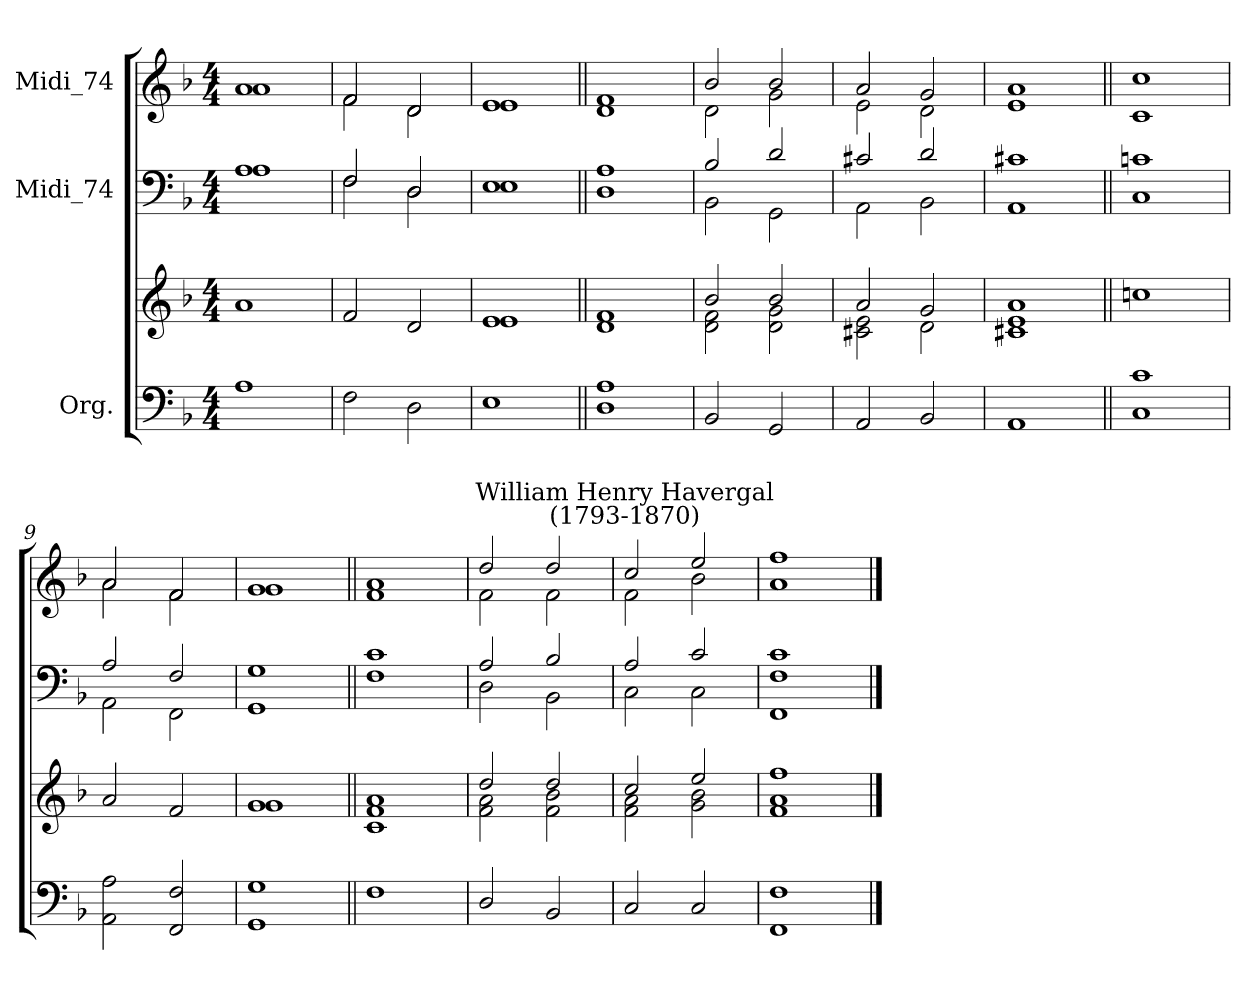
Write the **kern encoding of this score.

**kern	**kern	**kern	**kern
*part3	*part3	*part2	*part1
*staff4	*staff3	*staff2	*staff1
*I"Org.	*	*I"Midi_74	*I"Midi_74
*clefF4	*clefG2	*clefF4	*clefG2
*k[b-]	*k[b-]	*k[b-]	*k[b-]
*F:	*F:	*F:	*F:
*M4/4	*M4/4	*M4/4	*M4/4
=1	=1	=1	=1
*	*^	*^	*^
1A	1a/	1ryy	1A/	1A\	1a/	1a\
=2	=2	=2	=2	=2	=2	=2
2F	2f/	1ryy	2F/	2F\	2f/	2f\
2D	2d/	.	2D/	2D\	2d/	2d\
=3	=3	=3	=3	=3	=3	=3
1E	1e/	1e\	1E/	1E\	1e/	1e\
=4||	=4||	=4||	=4||	=4||	=4||	=4||
1D 1A	1f/	1d\	1A/	1D\	1f/	1d\
=5	=5	=5	=5	=5	=5	=5
2BB-	2b-/	2d\ 2f\	2B-/	2BB-\	2b-/	2d\
2GG	2b-/	2d\ 2g\	2d/	2GG\	2b-/	2g\
=6	=6	=6	=6	=6	=6	=6
2AA	2a/	2c#X\ 2e\	2c#X/	2AA\	2a/	2e\
2BB-	2g/	2d\	2d/	2BB-\	2g/	2d\
=7	=7	=7	=7	=7	=7	=7
1AA	1a/	1c#X\ 1e\	1c#X/	1AA\	1a/	1e\
=8||	=8||	=8||	=8||	=8||	=8||	=8||
1C 1c	1ccn/	1ryy	1cn/	1C\	1cc/	1c\
=9	=9	=9	=9	=9	=9	=9
2AA 2A	2a/	1ryy	2A/	2AA\	2a/	2a\
2FF 2F	2f/	.	2F/	2FF\	2f/	2f\
=10	=10	=10	=10	=10	=10	=10
1GG 1G	1g/	1g\	1G/	1GG\	1g/	1g\
=11||	=11||	=11||	=11||	=11||	=11||	=11||
1F	1a/	1c\ 1f\	1c/	1F\	1a/	1f\
=12	=12	=12	=12	=12	=12	=12
2D/	2dd/	2f\ 2a\	2A/	2D\	2dd/	2f\
2BB-	2dd/	2f\ 2b-\	2B-/	2BB-\	2dd/	2f\
=13	=13	=13	=13	=13	=13	=13
!	!	!	!	!	!LO:TX:a:cj:t=William Henry Havergal\n(1793-1870)	!
2C	2cc/	2f\ 2a\	2A/	2C\	2cc/	2f\
2C	2ee/	2g\ 2b-\	2c/	2C\	2ee/	2b-\
=14	=14	=14	=14	=14	=14	=14
1FF 1F	1ff/	1f\ 1a\	1c/	1FF\ 1F\	1ff/	1a\
*	*v	*v	*	*	*v	*v
*	*	*v	*v	*
==	==	==	==
*-	*-	*-	*-
